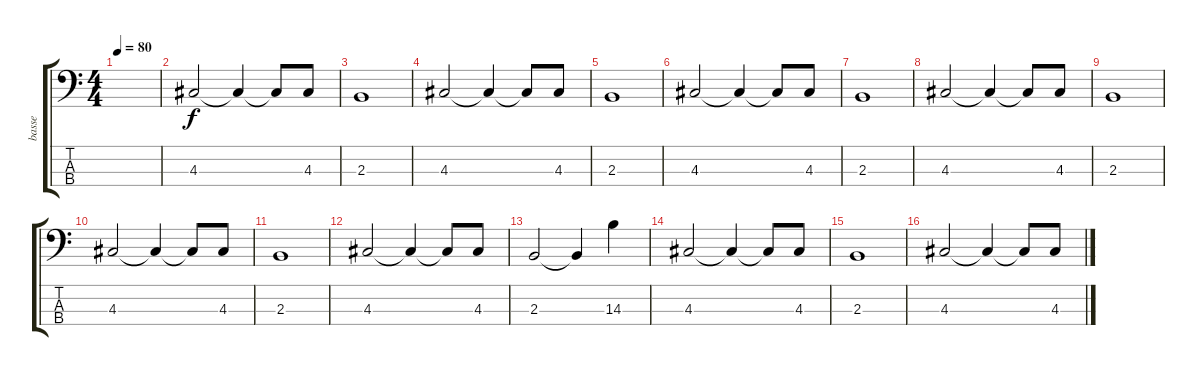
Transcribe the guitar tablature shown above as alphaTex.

\track ("basse" "basse") {instrument acousticguitarnylon}
\staff {score tabs}
\tuning (G2 D2 A1 E1) {hide}
\ts (4 4)
\tempo 80
\clef f4
\ks c
|
4.3.2 4.3{t}.4 4.3{t}.8 4.3.8 |
2.3.1 |
4.3.2 4.3{t}.4 4.3{t}.8 4.3.8 |
2.3.1 |
4.3.2 4.3{t}.4 4.3{t}.8 4.3.8 |
2.3.1 |
4.3.2 4.3{t}.4 4.3{t}.8 4.3.8 |
2.3.1 |
4.3.2 4.3{t}.4 4.3{t}.8 4.3.8 |
2.3.1 |
4.3.2 4.3{t}.4 4.3{t}.8 4.3.8 |
2.3.2 2.3{t}.4 14.3.4 |
4.3.2 4.3{t}.4 4.3{t}.8 4.3.8 |
2.3.1 |
4.3.2 4.3{t}.4 4.3{t}.8 4.3.8
